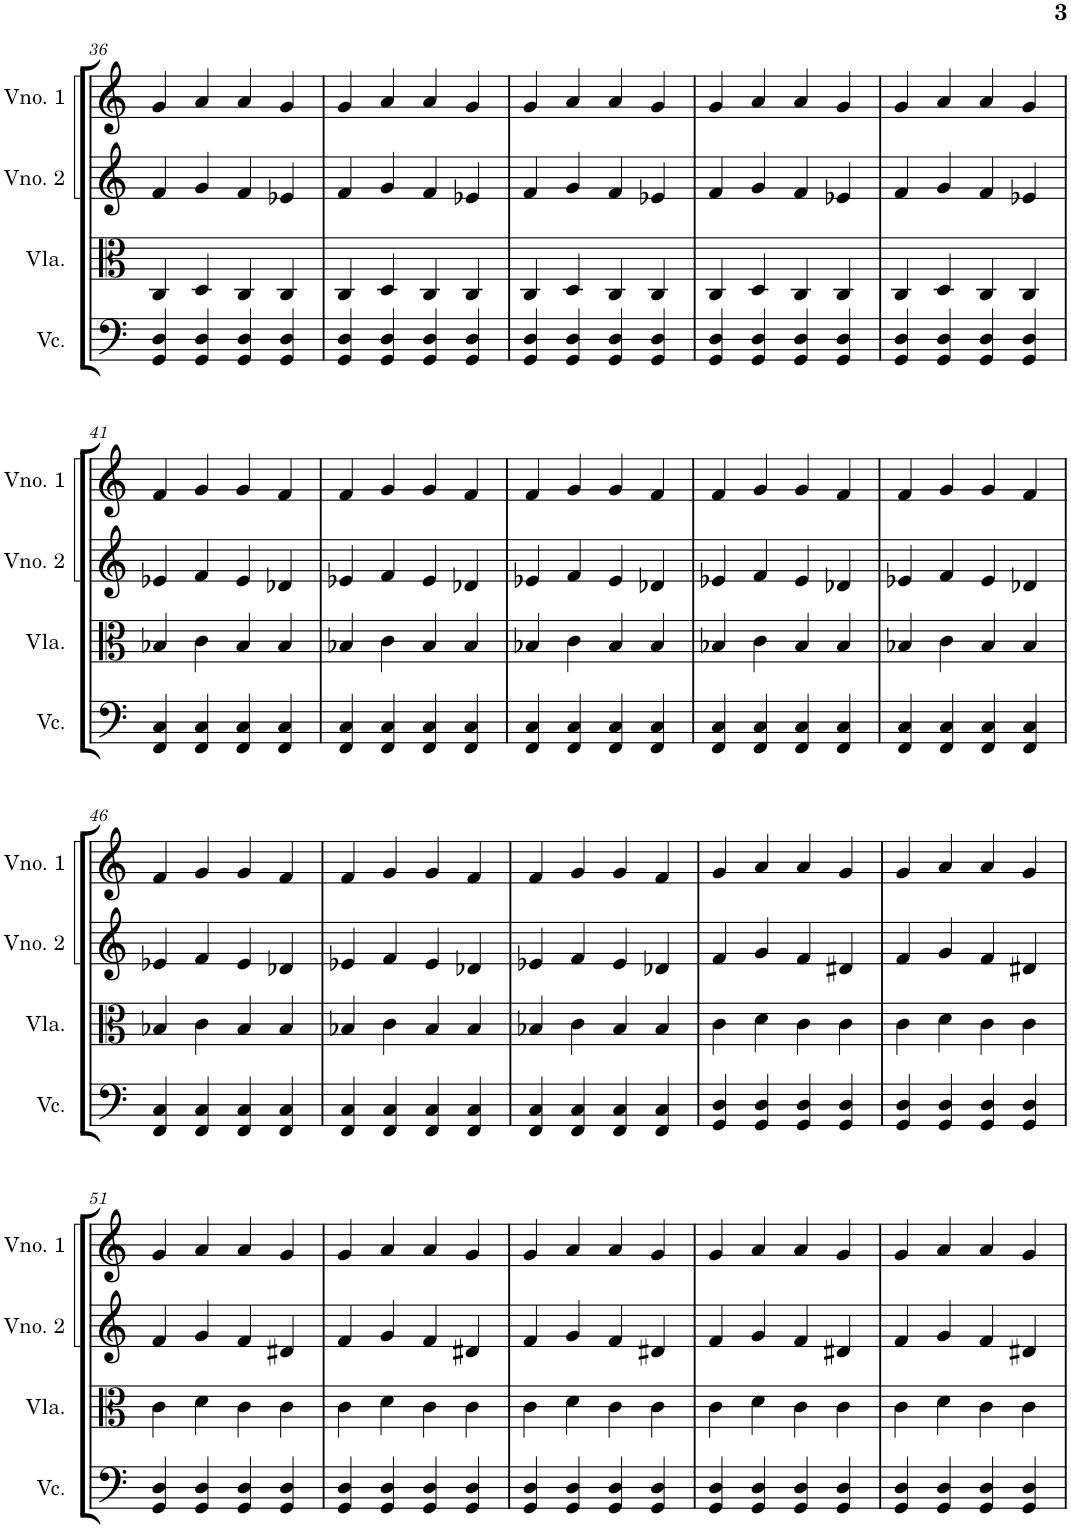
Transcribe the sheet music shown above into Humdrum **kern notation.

**kern	**kern	**kern	**kern
*part4	*part3	*part2	*part1
*staff4	*staff3	*staff2	*staff1
*I"Violoncelo	*I"Viola	*I"Violino 2	*I"Violino 1
*I'Vc.	*I'Vla.	*I'Vno. 2	*I'Vno. 1
!!LO:PB:g=z
*clefF4	*clefC3	*clefG2	*clefG2
*k[]	*k[]	*k[]	*k[]
*M4/4	*M4/4	*M4/4	*M4/4
=36	=36	=36	=36
4GG/ 4D/	4C/	4f/	4g/
4GG/ 4D/	4D/	4g/	4a/
4GG/ 4D/	4C/	4f/	4a/
4GG/ 4D/	4C/	4e-X/	4g/
=37	=37	=37	=37
4GG/ 4D/	4C/	4f/	4g/
4GG/ 4D/	4D/	4g/	4a/
4GG/ 4D/	4C/	4f/	4a/
4GG/ 4D/	4C/	4e-X/	4g/
=38	=38	=38	=38
4GG/ 4D/	4C/	4f/	4g/
4GG/ 4D/	4D/	4g/	4a/
4GG/ 4D/	4C/	4f/	4a/
4GG/ 4D/	4C/	4e-X/	4g/
=39	=39	=39	=39
4GG/ 4D/	4C/	4f/	4g/
4GG/ 4D/	4D/	4g/	4a/
4GG/ 4D/	4C/	4f/	4a/
4GG/ 4D/	4C/	4e-X/	4g/
=40	=40	=40	=40
4GG/ 4D/	4C/	4f/	4g/
4GG/ 4D/	4D/	4g/	4a/
4GG/ 4D/	4C/	4f/	4a/
4GG/ 4D/	4C/	4e-X/	4g/
!!LO:LB:g=z
=41	=41	=41	=41
4FF/ 4C/	4B-X/	4e-X/	4f/
4FF/ 4C/	4c\	4f/	4g/
4FF/ 4C/	4B-/	4e-/	4g/
4FF/ 4C/	4B-/	4d-X/	4f/
=42	=42	=42	=42
4FF/ 4C/	4B-X/	4e-X/	4f/
4FF/ 4C/	4c\	4f/	4g/
4FF/ 4C/	4B-/	4e-/	4g/
4FF/ 4C/	4B-/	4d-X/	4f/
=43	=43	=43	=43
4FF/ 4C/	4B-X/	4e-X/	4f/
4FF/ 4C/	4c\	4f/	4g/
4FF/ 4C/	4B-/	4e-/	4g/
4FF/ 4C/	4B-/	4d-X/	4f/
=44	=44	=44	=44
4FF/ 4C/	4B-X/	4e-X/	4f/
4FF/ 4C/	4c\	4f/	4g/
4FF/ 4C/	4B-/	4e-/	4g/
4FF/ 4C/	4B-/	4d-X/	4f/
=45	=45	=45	=45
4FF/ 4C/	4B-X/	4e-X/	4f/
4FF/ 4C/	4c\	4f/	4g/
4FF/ 4C/	4B-/	4e-/	4g/
4FF/ 4C/	4B-/	4d-X/	4f/
!!LO:LB:g=z
=46	=46	=46	=46
4FF/ 4C/	4B-X/	4e-X/	4f/
4FF/ 4C/	4c\	4f/	4g/
4FF/ 4C/	4B-/	4e-/	4g/
4FF/ 4C/	4B-/	4d-X/	4f/
=47	=47	=47	=47
4FF/ 4C/	4B-X/	4e-X/	4f/
4FF/ 4C/	4c\	4f/	4g/
4FF/ 4C/	4B-/	4e-/	4g/
4FF/ 4C/	4B-/	4d-X/	4f/
=48	=48	=48	=48
4FF/ 4C/	4B-X/	4e-X/	4f/
4FF/ 4C/	4c\	4f/	4g/
4FF/ 4C/	4B-/	4e-/	4g/
4FF/ 4C/	4B-/	4d-X/	4f/
=49	=49	=49	=49
4GG/ 4D/	4c\	4f/	4g/
4GG/ 4D/	4d\	4g/	4a/
4GG/ 4D/	4c\	4f/	4a/
4GG/ 4D/	4c\	4d#X/	4g/
=50	=50	=50	=50
4GG/ 4D/	4c\	4f/	4g/
4GG/ 4D/	4d\	4g/	4a/
4GG/ 4D/	4c\	4f/	4a/
4GG/ 4D/	4c\	4d#X/	4g/
!!LO:LB:g=z
=51	=51	=51	=51
4GG/ 4D/	4c\	4f/	4g/
4GG/ 4D/	4d\	4g/	4a/
4GG/ 4D/	4c\	4f/	4a/
4GG/ 4D/	4c\	4d#X/	4g/
=52	=52	=52	=52
4GG/ 4D/	4c\	4f/	4g/
4GG/ 4D/	4d\	4g/	4a/
4GG/ 4D/	4c\	4f/	4a/
4GG/ 4D/	4c\	4d#X/	4g/
=53	=53	=53	=53
4GG/ 4D/	4c\	4f/	4g/
4GG/ 4D/	4d\	4g/	4a/
4GG/ 4D/	4c\	4f/	4a/
4GG/ 4D/	4c\	4d#X/	4g/
=54	=54	=54	=54
4GG/ 4D/	4c\	4f/	4g/
4GG/ 4D/	4d\	4g/	4a/
4GG/ 4D/	4c\	4f/	4a/
4GG/ 4D/	4c\	4d#X/	4g/
=55	=55	=55	=55
4GG/ 4D/	4c\	4f/	4g/
4GG/ 4D/	4d\	4g/	4a/
4GG/ 4D/	4c\	4f/	4a/
4GG/ 4D/	4c\	4d#X/	4g/
=	=	=	=
*-	*-	*-	*-
